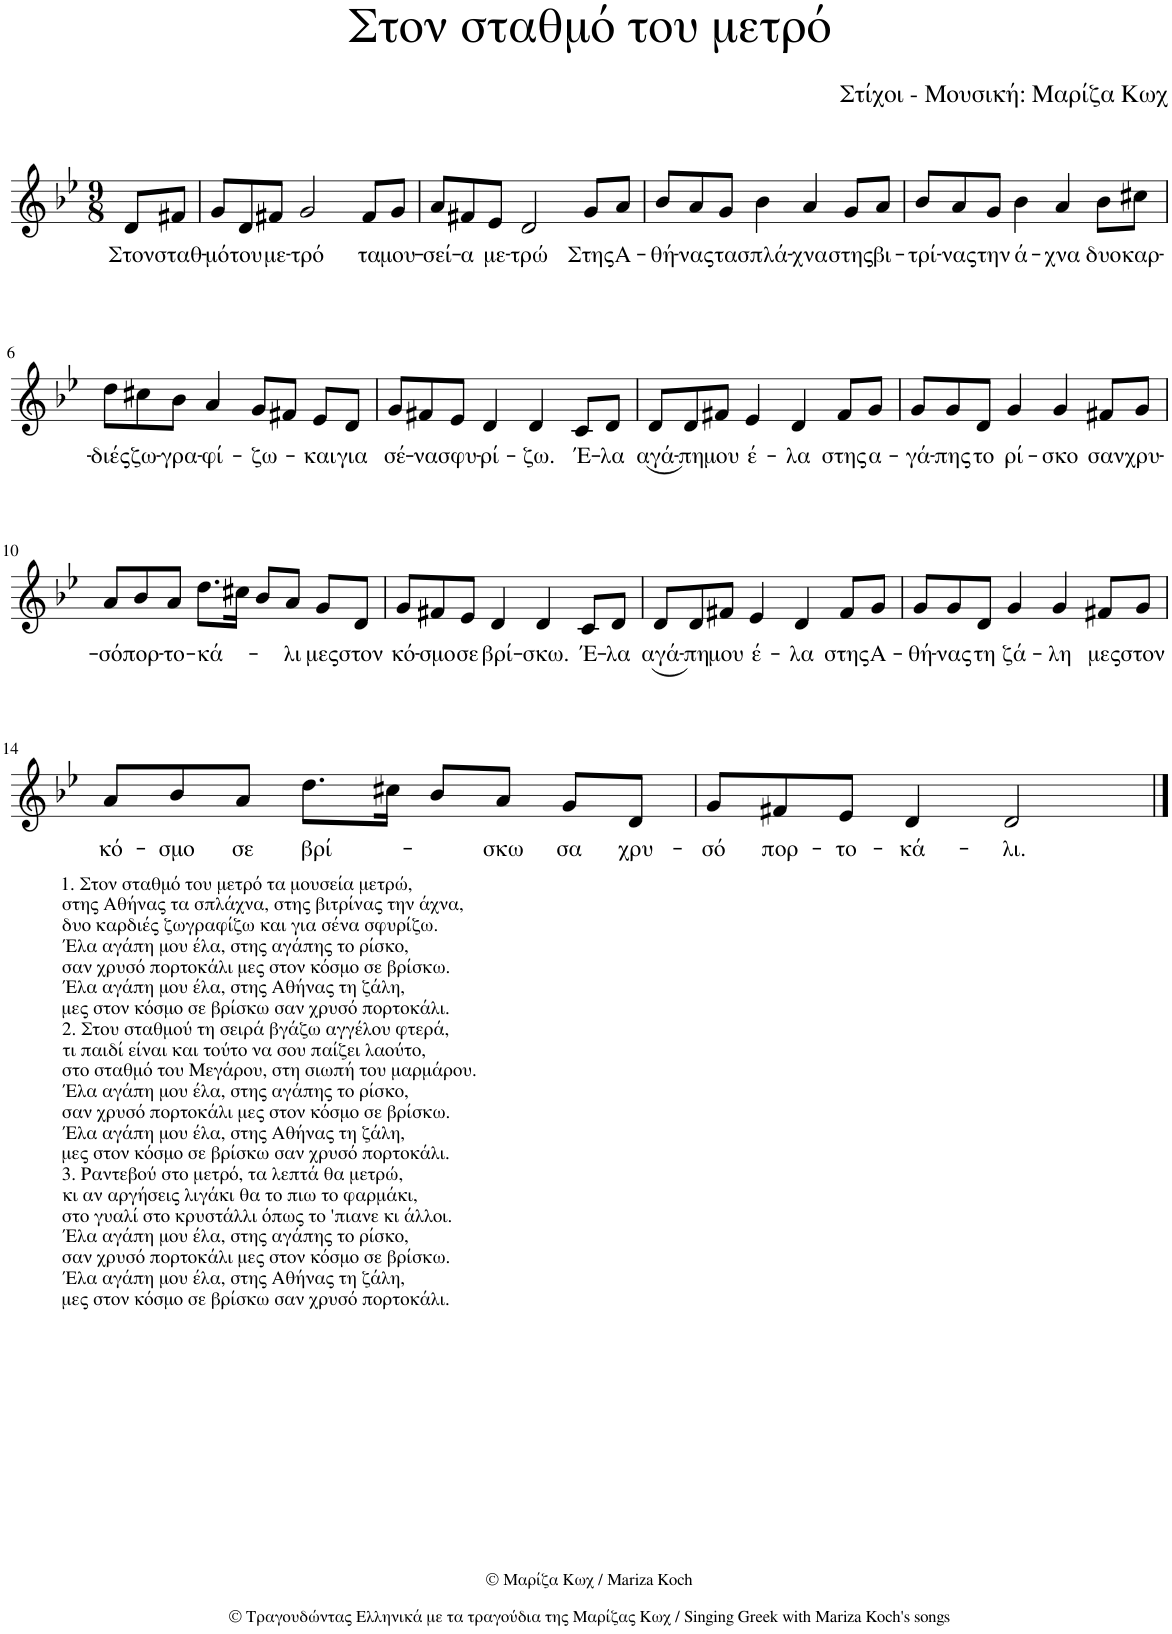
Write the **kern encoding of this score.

**kern	**text
*part1	*part1
*staff1	*staff1
*I"Piano	*
*I'Pno.	*
*clefG2	*
*k[b-e-]	*
*M9/8	*
=1	=1
!	!LO:LY:b
8d/L	Στον
!	!LO:LY:b
8f#X/J	σταθ-
=2	=2
!	!LO:LY:b
8g/L	-μό
!	!LO:LY:b
8d/	του
!	!LO:LY:b
8f#X/J	με-
!	!LO:LY:b
2g/	-τρό
!	!LO:LY:b
8f#/L	τα
!	!LO:LY:b
8g/J	μου-
=3	=3
!	!LO:LY:b
8a/L	-σεί-
!	!LO:LY:b
8f#X/	-α
!	!LO:LY:b
8e-/J	με-
!	!LO:LY:b
2d/	-τρώ
!	!LO:LY:b
8g/L	Στης
!	!LO:LY:b
8a/J	Α-
=4	=4
!	!LO:LY:b
8b-/L	-θή-
!	!LO:LY:b
8a/	-νας
!	!LO:LY:b
8g/J	τα
!	!LO:LY:b
4b-\	σπλά-
!	!LO:LY:b
4a/	-χνα
!	!LO:LY:b
8g/L	στης
!	!LO:LY:b
8a/J	βι-
=5	=5
!	!LO:LY:b
8b-/L	-τρί-
!	!LO:LY:b
8a/	-νας
!	!LO:LY:b
8g/J	την
!	!LO:LY:b
4b-\	ά-
!	!LO:LY:b
4a/	-χνα
!	!LO:LY:b
8b-\L	δυο
!	!LO:LY:b
8cc#X\J	καρ-
!!LO:LB:g=z
=6	=6
!	!LO:LY:b
8dd\L	-διές
!	!LO:LY:b
8cc#X\	ζω-
!	!LO:LY:b
8b-\J	-γρα-
!	!LO:LY:b
4a/	-φί-
!	!LO:LY:b
8g/L	-ζω-
8f#X/J	.
!	!LO:LY:b
8e-/L	-και
!	!LO:LY:b
8d/J	για
=7	=7
!	!LO:LY:b
8g/L	σέ-
!	!LO:LY:b
8f#X/	-να
!	!LO:LY:b
8e-/J	σφυ-
!	!LO:LY:b
4d/	-ρί-
!	!LO:LY:b
4d/	-ζω.
!	!LO:LY:b
8c/L	Έ-
!	!LO:LY:b
8d/J	-λα
=8	=8
!	!LO:LY:b
(8d/L	αγά-
!	!LO:LY:b
8d/)	-πη
!	!LO:LY:b
8f#X/J	μου
!	!LO:LY:b
4e-/	έ-
!	!LO:LY:b
4d/	-λα
!	!LO:LY:b
8f#/L	στης
!	!LO:LY:b
8g/J	α-
=9	=9
!	!LO:LY:b
8g/L	-γά-
!	!LO:LY:b
8g/	-πης
!	!LO:LY:b
8d/J	το
!	!LO:LY:b
4g/	ρί-
!	!LO:LY:b
4g/	-σκο
!	!LO:LY:b
8f#X/L	σαν
!	!LO:LY:b
8g/J	χρυ-
!!LO:LB:g=z
=10	=10
!	!LO:LY:b
8a/L	-σό
!	!LO:LY:b
8b-/	πορ-
!	!LO:LY:b
8a/J	-το-
!	!LO:LY:b
8.dd\L	-κά-
16cc#X\Jk	.
8b-/L	.
!	!LO:LY:b
8a/J	-λι
!	!LO:LY:b
8g/L	μες
!	!LO:LY:b
8d/J	στον
=11	=11
!	!LO:LY:b
8g/L	κό-
!	!LO:LY:b
8f#X/	-σμο
!	!LO:LY:b
8e-/J	σε
!	!LO:LY:b
4d/	βρί-
!	!LO:LY:b
4d/	-σκω.
!	!LO:LY:b
8c/L	Έ-
!	!LO:LY:b
8d/J	-λα
=12	=12
!	!LO:LY:b
(8d/L	αγά-
!	!LO:LY:b
8d/)	-πη
!	!LO:LY:b
8f#X/J	μου
!	!LO:LY:b
4e-/	έ-
!	!LO:LY:b
4d/	-λα
!	!LO:LY:b
8f#/L	στης
!	!LO:LY:b
8g/J	Α-
=13	=13
!	!LO:LY:b
8g/L	-θή-
!	!LO:LY:b
8g/	-νας
!	!LO:LY:b
8d/J	τη
!	!LO:LY:b
4g/	ζά-
!	!LO:LY:b
4g/	-λη
!	!LO:LY:b
8f#X/L	μες
!	!LO:LY:b
8g/J	στον
!!LO:LB:g=z
=14	=14
!	!LO:LY:b
8a/L	κό-
!	!LO:LY:b
8b-/	-σμο
!	!LO:LY:b
8a/J	σε
!	!LO:LY:b
8.dd\L	βρί-
16cc#X\Jk	.
8b-/L	.
!	!LO:LY:b
8a/J	-σκω
!	!LO:LY:b
8g/L	σα
!	!LO:LY:b
8d/J	χρυ-
=15	=15
!	!LO:LY:b
8g/L	-σό
!	!LO:LY:b
8f#X/	πορ-
!	!LO:LY:b
8e-/J	-το-
!	!LO:LY:b
4d/	-κά-
!LO:TX:b:t=1. Στον σταθμό του μετρό τα μουσεία μετρώ,	!
!LO:TX:b:t=στης Αθήνας τα σπλάχνα, στης βιτρίνας την άχνα,	!
!LO:TX:b:t=δυο καρδιές ζωγραφίζω και για σένα σφυρίζω.	!
!LO:TX:b:t=Έλα αγάπη μου έλα, στης αγάπης το ρίσκο,	!
!LO:TX:b:t=σαν χρυσό πορτοκάλι μες στον κόσμο σε βρίσκω.	!
!LO:TX:b:t=Έλα αγάπη μου έλα, στης Αθήνας τη ζάλη,	!
!LO:TX:b:t=μες στον κόσμο σε βρίσκω σαν χρυσό πορτοκάλι.	!
!LO:TX:b:t=2. Στου σταθμού τη σειρά βγάζω αγγέλου φτερά,	!
!LO:TX:b:t=τι παιδί είναι και τούτο να σου παίζει λαούτο,	!
!LO:TX:b:t=στο σταθμό του Μεγάρου, στη σιωπή του μαρμάρου.	!
!LO:TX:b:t=Έλα αγάπη μου έλα, στης αγάπης το ρίσκο,	!
!LO:TX:b:t=σαν χρυσό πορτοκάλι μες στον κόσμο σε βρίσκω.	!
!LO:TX:b:t=Έλα αγάπη μου έλα, στης Αθήνας τη ζάλη,	!
!LO:TX:b:t=μες στον κόσμο σε βρίσκω σαν χρυσό πορτοκάλι.	!
!LO:TX:b:t=3. Ραντεβού στο μετρό, τα λεπτά θα μετρώ,	!
!LO:TX:b:t=κι αν αργήσεις λιγάκι θα το πιω το φαρμάκι,	!
!LO:TX:b:t=στο γυαλί στο κρυστάλλι όπως το 'πιανε κι άλλοι.	!
!LO:TX:b:t=Έλα αγάπη μου έλα, στης αγάπης το ρίσκο,	!
!LO:TX:b:t=σαν χρυσό πορτοκάλι μες στον κόσμο σε βρίσκω.	!
!LO:TX:b:t=Έλα αγάπη μου έλα, στης Αθήνας τη ζάλη,	!
!LO:TX:b:t=μες στον κόσμο σε βρίσκω σαν χρυσό πορτοκάλι.	!
!	!LO:LY:b
2d/	-λι.
==	==
*-	*-
